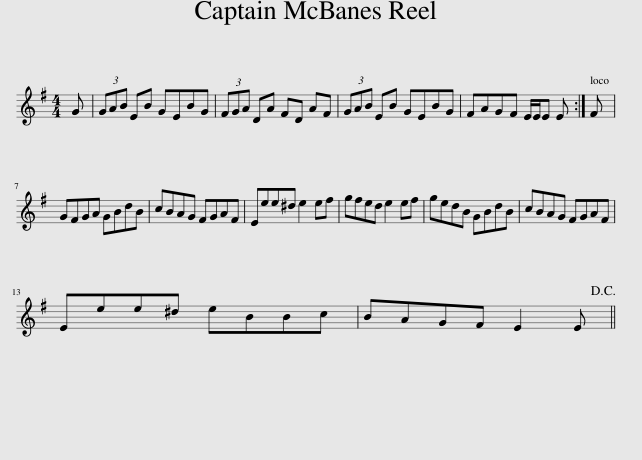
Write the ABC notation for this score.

X:1
L:1/8
M:4/4
I:linebreak $
K:G
V:1 treble
V:1
 G | (3GAB EB GEBG | (3FGA DA FD AF | (3GAB EB GEBG | FAGF E/E/E E :| %5
 F |$ GFGA GBdB | cBAG FGAF | Eee^d e2 ef | gfed e2 ef | %10
 gedB GBdB | cBAG FGAF |$ Eee^d eBBc | BAGF E2 E!D.C.! || %14
